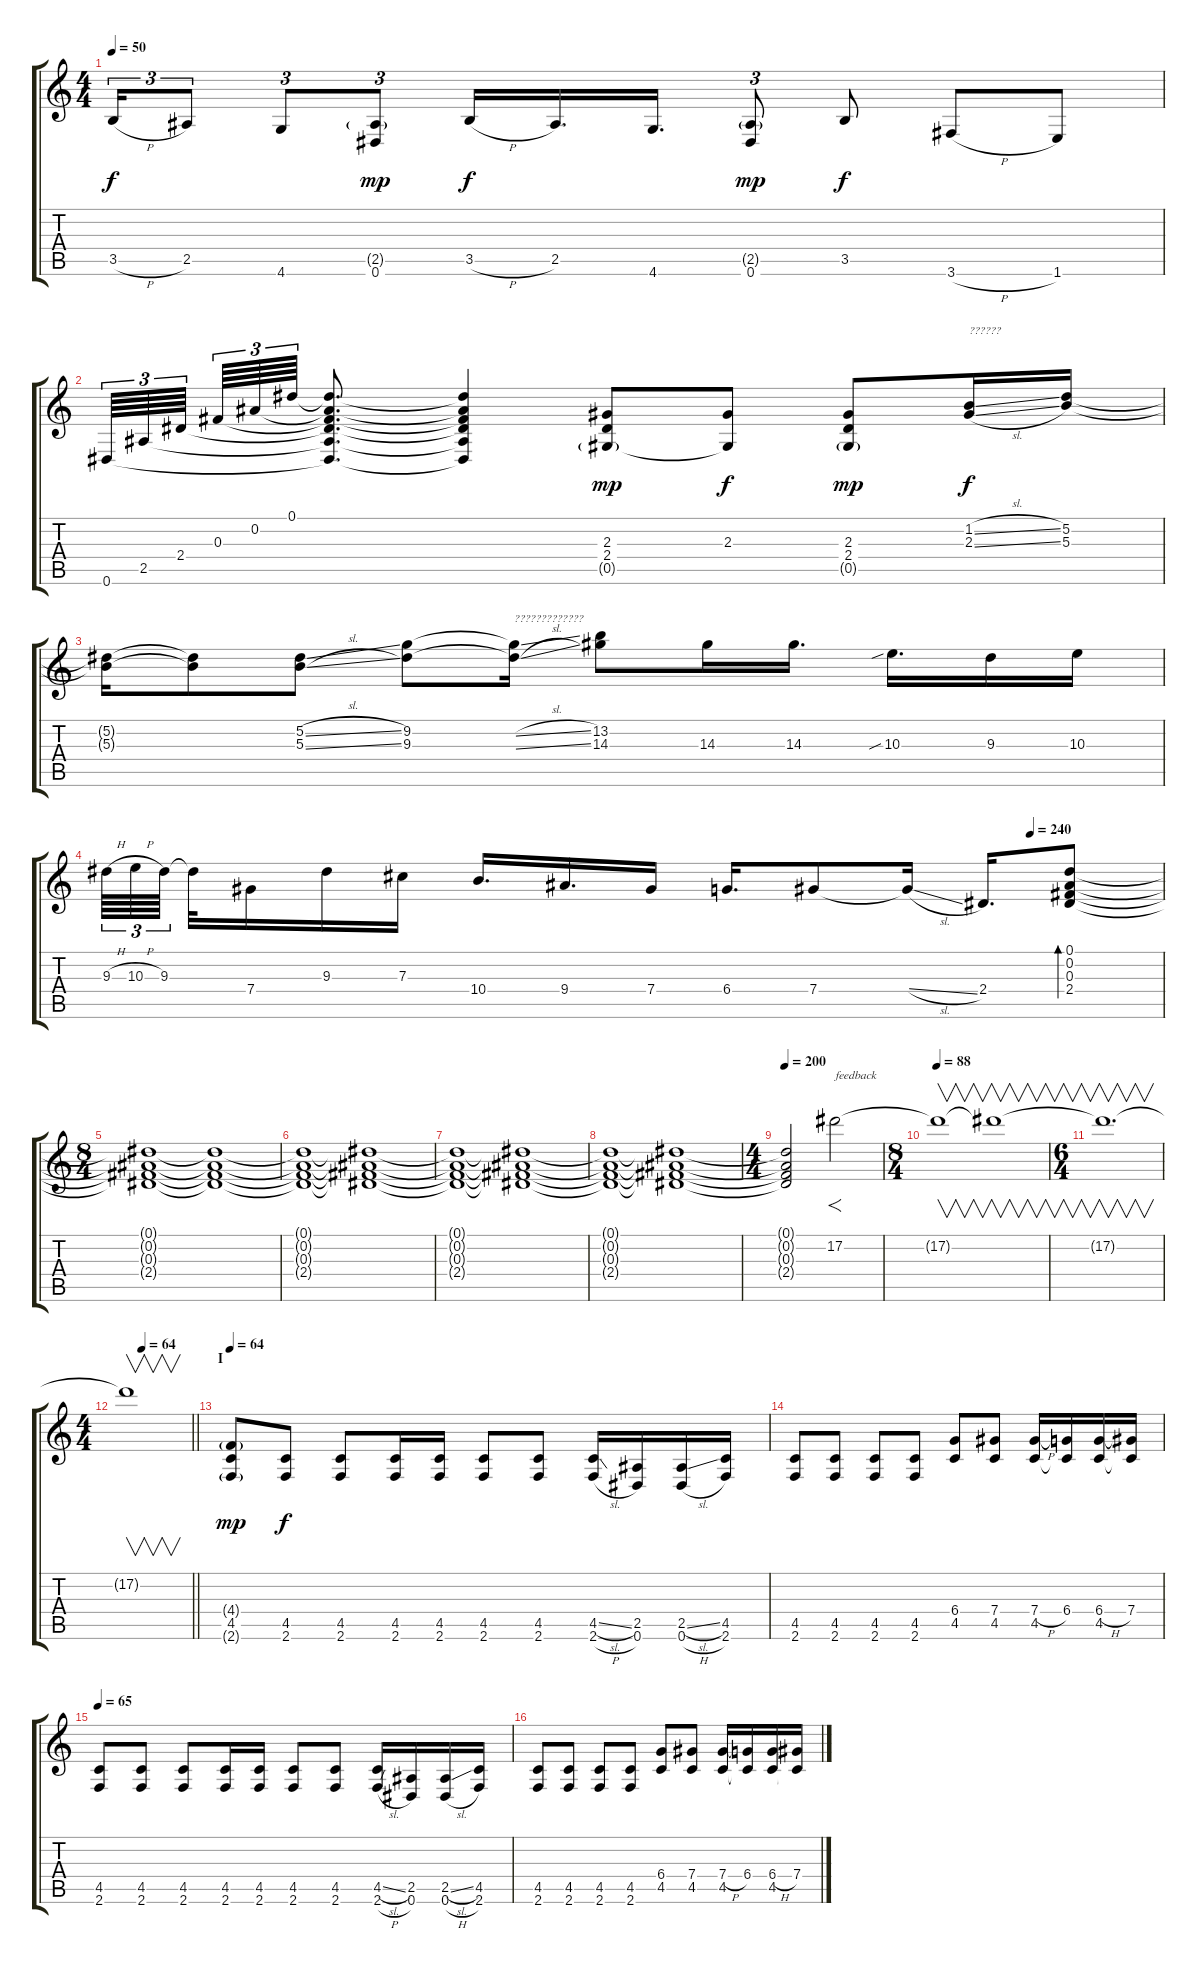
\track "" {instrument overdrivenguitar}
\staff {score tabs}
\tuning (Eb4 Bb3 Gb3 Db3 Ab2 Eb2) {hide}
\ts (4 4)
\tempo 50
\clef g2
\ks c
3.5{h}.16{tu (3 2) dy f} 2.5.8{tu (3 2)} 4.6.8{tu (3 2)} (2.5{g} 0.6).8{tu (3 2) dy mp} 3.5{h}.16{dy f} 2.5.16{d} 4.6.16{d} (2.5{g} 0.6).8{tu (3 2) dy mp} 3.5.8{dy f} 3.6{h}.8 1.6.8 |
0.6.64{tu (3 2)} 2.5.64{tu (3 2)} 2.4.64{tu (3 2) beam splitsecondary} 0.3.64{tu (3 2)} 0.2.64{tu (3 2)} 0.1.64{tu (3 2)} (0.1{t} 0.2{t} 0.3{t} 2.4{t} 2.5{t} 0.6{t}).8{d} (0.1{t} 0.2{t} 0.3{t} 2.4{t} 2.5{t} 0.6{t}).4 (2.3 2.4 0.5{g}).8{dy mp} (2.3 0.5{t}).8{dy f} (2.3 2.4 0.5{g}).8{dy mp} (1.2{sl} 2.3{sl}).16{txt "??????" dy f} (5.2 5.3).16 |
(5.2{t} 5.3{t}).16 (5.2{t} 5.3{t}).8 (5.2{sl} 5.3{sl}).8 (9.2 9.3).8 (9.2{sl t} 9.3{sl t}).16{txt "?????????????"} (13.2 14.3).8 14.3.16 14.3.16{d} 10.3{sib}.16{d} 9.3.16 10.3.16 |
\tempo (240 0.875)
9.3{h}.64{tu (3 2)} 10.3{h}.64{tu (3 2)} 9.3.64{tu (3 2) beam splitsecondary} 9.3{t}.32 7.4.16 9.3.16 7.3.16 10.4.16{d} 9.4.16{d} 7.4.16 6.4.16{d} 7.4.8 7.4{sl t}.16 2.4.16{d} (0.1 0.2 0.3 2.4).8{bd 60} |
\ts (8 4)
(0.1{t} 0.2{t} 0.3{t} 2.4{t}).1 (0.1{t} 0.2{t} 0.3{t} 2.4{t}).1 |
(0.1{t} 0.2{t} 0.3{t} 2.4{t}).1 (0.1{t} 0.2{t} 0.3{t} 2.4{t}).1 |
(0.1{t} 0.2{t} 0.3{t} 2.4{t}).1 (0.1{t} 0.2{t} 0.3{t} 2.4{t}).1 |
(0.1{t} 0.2{t} 0.3{t} 2.4{t}).1 (0.1{t} 0.2{t} 0.3{t} 2.4{t}).1 |
\ts (4 4)
\tempo 200
(0.1{t} 0.2{t} 0.3{t} 2.4{t}).2 17.2.2{f txt "feedback"} |
\ts (8 4)
\tempo 88
17.2{t}.1{v} 17.2{t}.1{v} |
\ts (6 4)
17.2{t}.1{v d} |
\ts (4 4)
\tempo (64 0.25)
\barLineRight lightlight
17.2{t}.1{v} |
\section ("" "I")
\tempo 64
(4.4{g} 4.5 2.6{g}).8{dy mp} (4.5 2.6).8{dy f} (4.5 2.6).8 (4.5 2.6).16 (4.5 2.6).16 (4.5 2.6).8 (4.5 2.6).8 (4.5{sl} 2.6{h}).16 (2.5 0.6).16 (2.5{sl} 0.6{h}).16 (4.5 2.6).16 |
(4.5 2.6).8 (4.5 2.6).8 (4.5 2.6).8 (4.5 2.6).8 (6.4 4.5).8 (7.4 4.5).8 (7.4{h} 4.5).16 (6.4 4.5{t}).16 (6.4{h} 4.5).16 (7.4 4.5{t}).16 |
\tempo 65
(4.5 2.6).8 (4.5 2.6).8 (4.5 2.6).8 (4.5 2.6).16 (4.5 2.6).16 (4.5 2.6).8 (4.5 2.6).8 (4.5{sl} 2.6{h}).16 (2.5 0.6).16 (2.5{sl} 0.6{h}).16 (4.5 2.6).16 |
(4.5 2.6).8 (4.5 2.6).8 (4.5 2.6).8 (4.5 2.6).8 (6.4 4.5).8 (7.4 4.5).8 (7.4{h} 4.5).16 (6.4 4.5{t}).16 (6.4{h} 4.5).16 (7.4 4.5{t}).16
